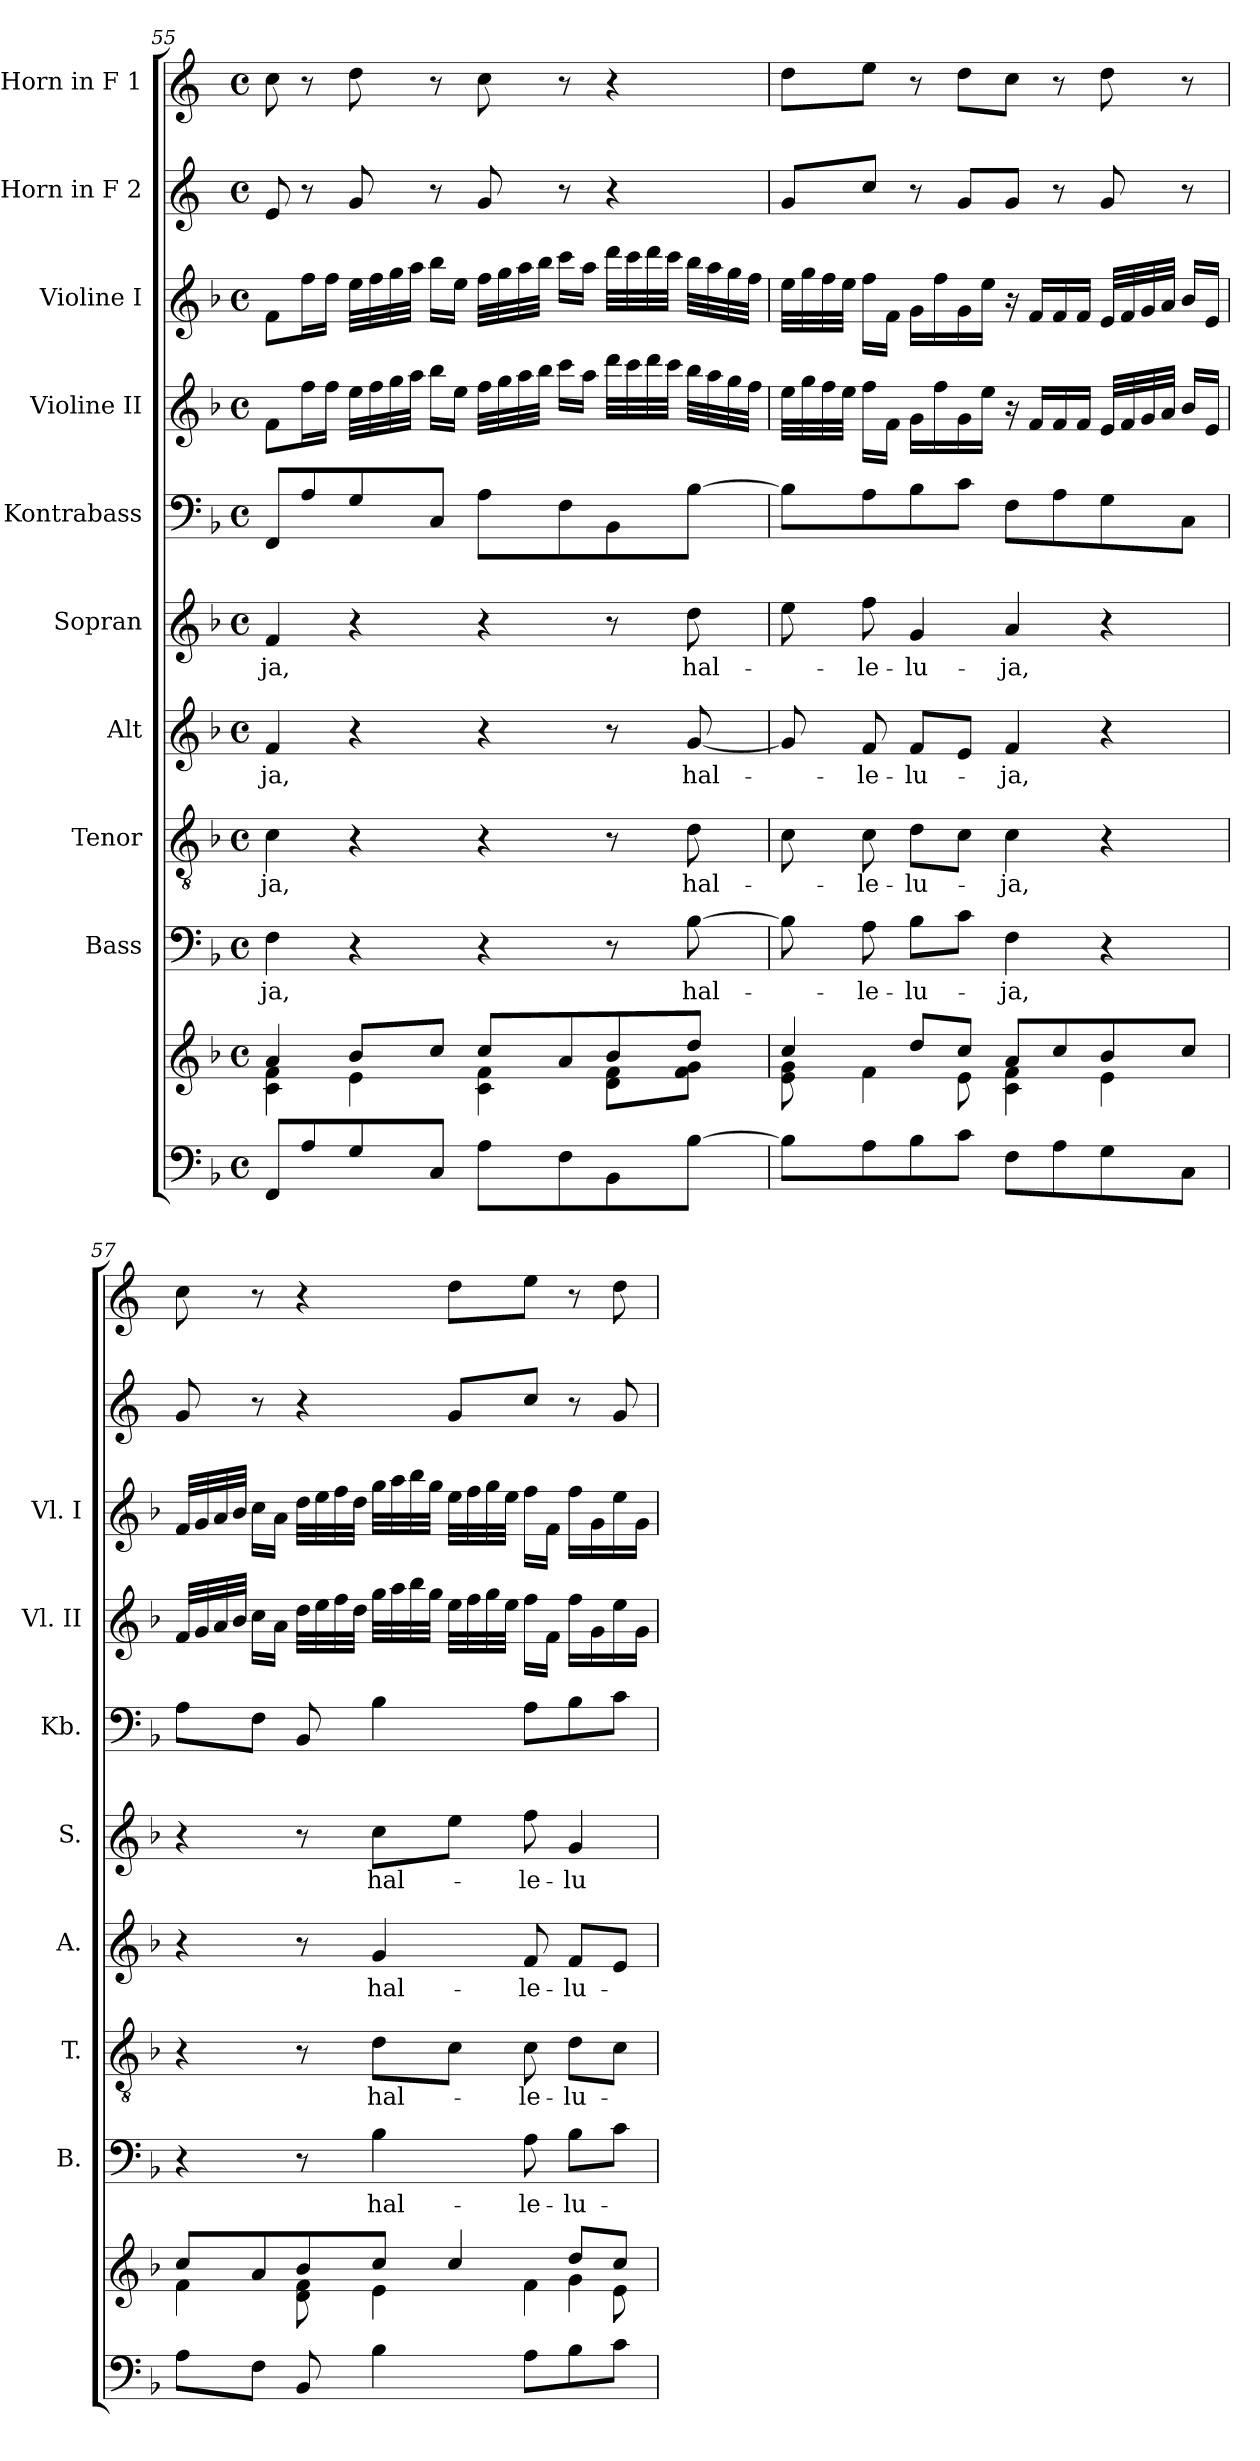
**kern	**kern	**kern	**text	**kern	**text	**kern	**text	**kern	**text	**kern	**kern	**kern	**kern	**kern
*part10	*part10	*part9	*part9	*part8	*part8	*part7	*part7	*part6	*part6	*part5	*part4	*part3	*part2	*part1
*staff11	*staff10	*staff9	*staff9	*staff8	*staff8	*staff7	*staff7	*staff6	*staff6	*staff5	*staff4	*staff3	*staff2	*staff1
*	*	*I"Bass	*	*I"Tenor	*	*I"Alt	*	*I"Sopran	*	*I"Kontrabass	*I"Violine II	*I"Violine I	*I"Horn in F 2	*I"Horn in F 1
*	*	*I'B.	*	*I'T.	*	*I'A.	*	*I'S.	*	*I'Kb.	*I'Vl. II	*I'Vl. I	*	*
!!LO:PB:g=z
*clefF4	*clefG2	*clefF4	*	*clefGv2	*	*clefG2	*	*clefG2	*	*clefF4	*clefG2	*clefG2	*clefG2	*clefG2
*	*	*	*	*	*	*	*	*	*	*ITrd7c12	*	*	*ITrd4c7	*ITrd4c7
*k[b-]	*k[b-]	*k[b-]	*	*k[b-]	*	*k[b-]	*	*k[b-]	*	*k[b-]	*k[b-]	*k[b-]	*k[b-]	*k[b-]
*F:	*F:	*F:	*	*F:	*	*F:	*	*F:	*	*F:	*F:	*F:	*F:	*F:
*M4/4	*M4/4	*M4/4	*	*M4/4	*	*M4/4	*	*M4/4	*	*M4/4	*M4/4	*M4/4	*M4/4	*M4/4
*met(c)	*met(c)	*met(c)	*	*met(c)	*	*met(c)	*	*met(c)	*	*met(c)	*met(c)	*met(c)	*met(c)	*met(c)
=55	=55	=55	=55	=55	=55	=55	=55	=55	=55	=55	=55	=55	=55	=55
*	*^	*	*	*	*	*	*	*	*	*	*	*	*	*
!	!	!	!	!LO:LY:b	!	!LO:LY:b	!	!LO:LY:b	!	!LO:LY:b	!	!	!	!	!
8FF/L	4a/	4c\ 4f\	4F\	-ja,	4c\	-ja,	4f/	-ja,	4f/	-ja,	8FFF/L	8f\L	8f\L	8A/	8f\
8A/	.	.	.	.	.	.	.	.	.	.	8AA/	16ff\L	16ff\L	8r	8r
.	.	.	.	.	.	.	.	.	.	.	.	16ff\JJ	16ff\JJ	.	.
8G/	8b-/L	4e\	4r	.	4r	.	4r	.	4r	.	8GG/	32ee\LLL	32ee\LLL	8c/	8g\
.	.	.	.	.	.	.	.	.	.	.	.	32ff\	32ff\	.	.
.	.	.	.	.	.	.	.	.	.	.	.	32gg\	32gg\	.	.
.	.	.	.	.	.	.	.	.	.	.	.	32aa\JJJ	32aa\JJJ	.	.
8C/J	8cc/J	.	.	.	.	.	.	.	.	.	8CC/J	16bb-\LL	16bb-\LL	8r	8r
.	.	.	.	.	.	.	.	.	.	.	.	16ee\JJ	16ee\JJ	.	.
8A\L	8cc/L	4c\ 4f\	4r	.	4r	.	4r	.	4r	.	8AA\L	32ff\LLL	32ff\LLL	8c/	8f\
.	.	.	.	.	.	.	.	.	.	.	.	32gg\	32gg\	.	.
.	.	.	.	.	.	.	.	.	.	.	.	32aa\	32aa\	.	.
.	.	.	.	.	.	.	.	.	.	.	.	32bb-\JJJ	32bb-\JJJ	.	.
8F\	8a/	.	.	.	.	.	.	.	.	.	8FF\	16ccc\LL	16ccc\LL	8r	8r
.	.	.	.	.	.	.	.	.	.	.	.	16aa\JJ	16aa\JJ	.	.
8BB-\	8b-/	8d\ 8f\L	8r	.	8r	.	8r	.	8r	.	8BBB-\	32ddd\LLL	32ddd\LLL	4r	4r
.	.	.	.	.	.	.	.	.	.	.	.	32ccc\	32ccc\	.	.
.	.	.	.	.	.	.	.	.	.	.	.	32ddd\	32ddd\	.	.
.	.	.	.	.	.	.	.	.	.	.	.	32ccc\JJJ	32ccc\JJJ	.	.
!	!	!	!	!LO:LY:b	!	!LO:LY:b	!	!LO:LY:b	!	!LO:LY:b	!	!	!	!	!
[8B-\J	8dd/J	8f\ 8g\J	[8B-\	hal-	8d\	hal-	[8g/	hal-	8dd\	hal-	[8BB-\J	32bb-\LLL	32bb-\LLL	.	.
.	.	.	.	.	.	.	.	.	.	.	.	32aa\	32aa\	.	.
.	.	.	.	.	.	.	.	.	.	.	.	32gg\	32gg\	.	.
.	.	.	.	.	.	.	.	.	.	.	.	32ff\JJJ	32ff\JJJ	.	.
=56	=56	=56	=56	=56	=56	=56	=56	=56	=56	=56	=56	=56	=56	=56	=56
8B-\L]	4cc/	8e\ 8g\	8B-\]	.	8c\	.	8g/]	.	8ee\	.	8BB-\L]	32ee\LLL	32ee\LLL	8c/L	8g\L
.	.	.	.	.	.	.	.	.	.	.	.	32gg\	32gg\	.	.
.	.	.	.	.	.	.	.	.	.	.	.	32ff\	32ff\	.	.
.	.	.	.	.	.	.	.	.	.	.	.	32ee\JJJ	32ee\JJJ	.	.
!	!	!	!	!LO:LY:b	!	!LO:LY:b	!	!LO:LY:b	!	!LO:LY:b	!	!	!	!	!
8A\	.	4f\	8A\	-le-	8c\	-le-	8f/	-le-	8ff\	-le-	8AA\	16ff\LL	16ff\LL	8f/J	8a\J
.	.	.	.	.	.	.	.	.	.	.	.	16f\JJ	16f\JJ	.	.
!	!	!	!	!LO:LY:b	!	!LO:LY:b	!	!LO:LY:b	!	!LO:LY:b	!	!	!	!	!
8B-\	8dd/L	.	8B-\L	-lu-	8d\L	-lu-	8f/L	-lu-	4g/	-lu-	8BB-\	16g\LL	16g\LL	8r	8r
.	.	.	.	.	.	.	.	.	.	.	.	16ff\	16ff\	.	.
8c\J	8cc/J	8e\	8c\J	.	8c\J	.	8e/J	.	.	.	8C\J	16g\	16g\	8c/L	8g\L
.	.	.	.	.	.	.	.	.	.	.	.	16ee\JJ	16ee\JJ	.	.
!	!	!	!	!LO:LY:b	!	!LO:LY:b	!	!LO:LY:b	!	!LO:LY:b	!	!	!	!	!
8F\L	8a/L	4c\ 4f\	4F\	-ja,	4c\	-ja,	4f/	-ja,	4a/	-ja,	8FF\L	16r	16r	8c/J	8f\J
.	.	.	.	.	.	.	.	.	.	.	.	16f/LL	16f/LL	.	.
8A\	8cc/	.	.	.	.	.	.	.	.	.	8AA\	16f/	16f/	8r	8r
.	.	.	.	.	.	.	.	.	.	.	.	16f/JJ	16f/JJ	.	.
8G\	8b-/	4e\	4r	.	4r	.	4r	.	4r	.	8GG\	32e/LLL	32e/LLL	8c/	8g\
.	.	.	.	.	.	.	.	.	.	.	.	32f/	32f/	.	.
.	.	.	.	.	.	.	.	.	.	.	.	32g/	32g/	.	.
.	.	.	.	.	.	.	.	.	.	.	.	32a/JJJ	32a/JJJ	.	.
8C\J	8cc/J	.	.	.	.	.	.	.	.	.	8CC\J	16b-/LL	16b-/LL	8r	8r
.	.	.	.	.	.	.	.	.	.	.	.	16e/JJ	16e/JJ	.	.
!!LO:PB:g=z
=57	=57	=57	=57	=57	=57	=57	=57	=57	=57	=57	=57	=57	=57	=57	=57
*	*	*^	*	*	*	*	*	*	*	*	*	*	*	*	*
8A\L	8cc/L	4f\	2.ryy	4r	.	4r	.	4r	.	4r	.	8AA\L	32f/LLL	32f/LLL	8c/	8f\
.	.	.	.	.	.	.	.	.	.	.	.	.	32g/	32g/	.	.
.	.	.	.	.	.	.	.	.	.	.	.	.	32a/	32a/	.	.
.	.	.	.	.	.	.	.	.	.	.	.	.	32b-/JJJ	32b-/JJJ	.	.
8F\J	8a/	.	.	.	.	.	.	.	.	.	.	8FF\J	16cc\LL	16cc\LL	8r	8r
.	.	.	.	.	.	.	.	.	.	.	.	.	16a\JJ	16a\JJ	.	.
8BB-/	8b-/	8d\ 8f\	.	8r	.	8r	.	8r	.	8r	.	8BBB-/	32dd\LLL	32dd\LLL	4r	4r
.	.	.	.	.	.	.	.	.	.	.	.	.	32ee\	32ee\	.	.
.	.	.	.	.	.	.	.	.	.	.	.	.	32ff\	32ff\	.	.
.	.	.	.	.	.	.	.	.	.	.	.	.	32dd\JJJ	32dd\JJJ	.	.
!	!	!	!	!	!LO:LY:b	!	!LO:LY:b	!	!LO:LY:b	!	!LO:LY:b	!	!	!	!	!
4B-\	8cc/J	4e\	.	4B-\	hal-	8d\L	hal-	4g/	hal-	8cc\L	hal-	4BB-\	32gg\LLL	32gg\LLL	.	.
.	.	.	.	.	.	.	.	.	.	.	.	.	32aa\	32aa\	.	.
.	.	.	.	.	.	.	.	.	.	.	.	.	32bb-\	32bb-\	.	.
.	.	.	.	.	.	.	.	.	.	.	.	.	32gg\JJJ	32gg\JJJ	.	.
.	4cc/	.	.	.	.	8c\J	.	.	.	8ee\J	.	.	32ee\LLL	32ee\LLL	8c/L	8g\L
.	.	.	.	.	.	.	.	.	.	.	.	.	32ff\	32ff\	.	.
.	.	.	.	.	.	.	.	.	.	.	.	.	32gg\	32gg\	.	.
.	.	.	.	.	.	.	.	.	.	.	.	.	32ee\JJJ	32ee\JJJ	.	.
!	!	!	!	!	!LO:LY:b	!	!LO:LY:b	!	!LO:LY:b	!	!LO:LY:b	!	!	!	!	!
8A\L	.	4f\	.	8A\	-le-	8c\	-le-	8f/	-le-	8ff\	-le-	8AA\L	16ff\LL	16ff\LL	8f/J	8a\J
.	.	.	.	.	.	.	.	.	.	.	.	.	16f\JJ	16f\JJ	.	.
!	!	!	!	!	!LO:LY:b	!	!LO:LY:b	!	!LO:LY:b	!	!LO:LY:b	!	!	!	!	!
8B-\	8dd/L	.	4g\	8B-\L	-lu-	8d\L	-lu-	8f/L	-lu-	4g/	-lu-	8BB-\	16ff\LL	16ff\LL	8r	8r
.	.	.	.	.	.	.	.	.	.	.	.	.	16g\	16g\	.	.
8c\J	8cc/J	8e\	.	8c\J	.	8c\J	.	8e/J	.	.	.	8C\J	16ee\	16ee\	8c/	8g\
.	.	.	.	.	.	.	.	.	.	.	.	.	16g\JJ	16g\JJ	.	.
*	*v	*v	*v	*	*	*	*	*	*	*	*	*	*	*	*	*
=	=	=	=	=	=	=	=	=	=	=	=	=	=	=
*-	*-	*-	*-	*-	*-	*-	*-	*-	*-	*-	*-	*-	*-	*-
